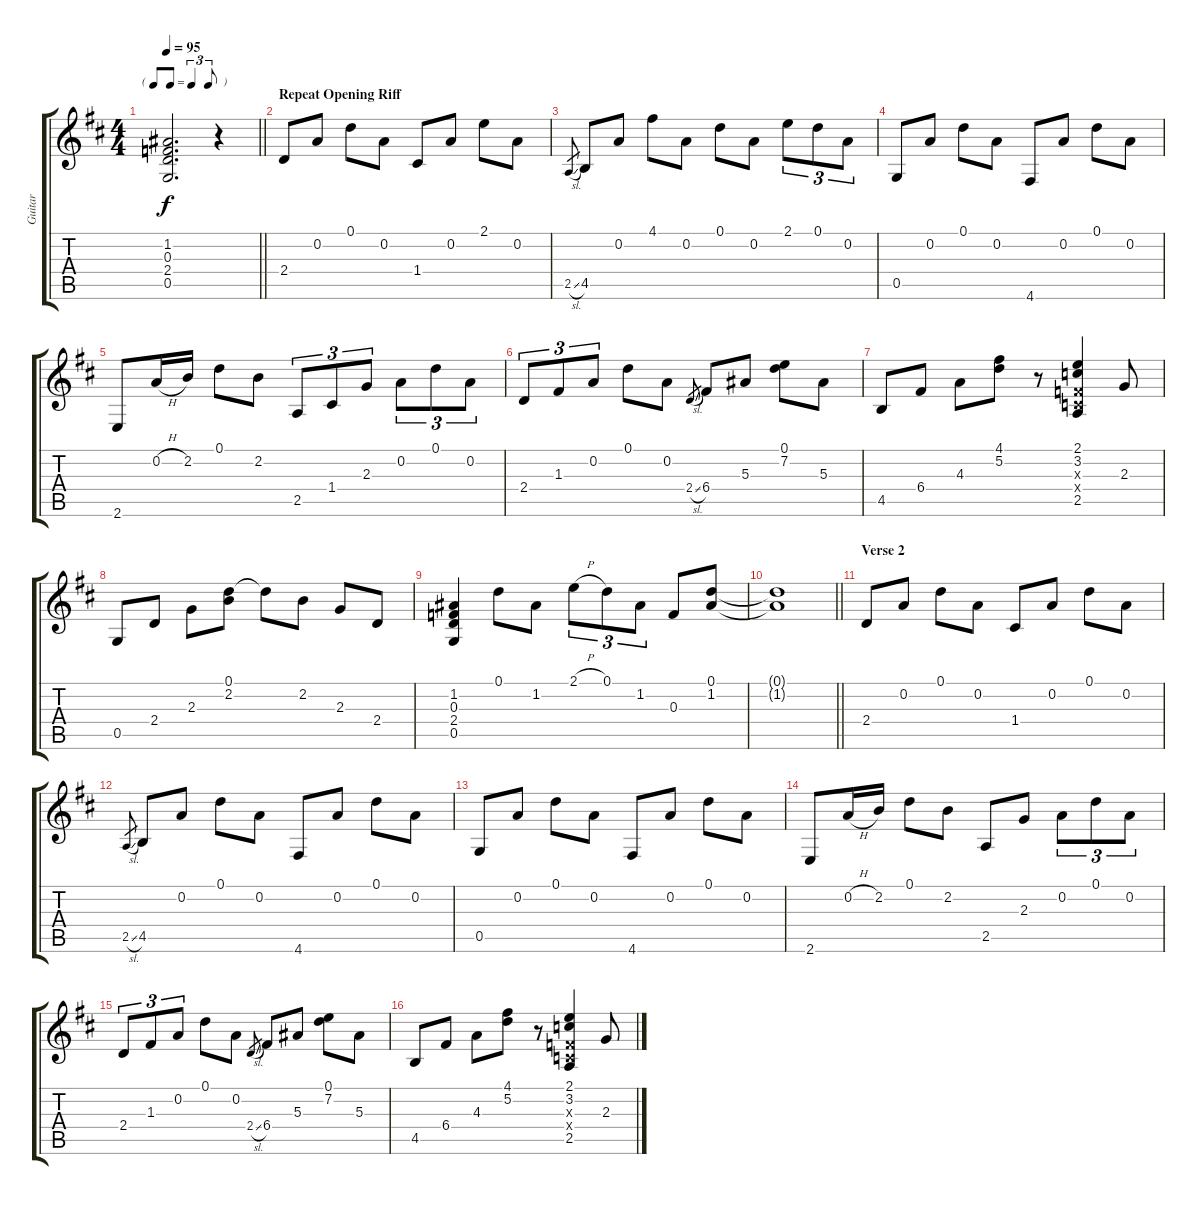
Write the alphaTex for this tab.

\track ("Guitar" "Guitar") {instrument acousticguitarsteel}
\staff {score tabs}
\tuning (D4 A3 F3 C3 G2 D2) {hide}
\ts (4 4)
\tf triplet8th
\tempo 95
\clef g2
\barLineRight lightlight
\ks d
(1.2 0.3 2.4 0.5).2{d dy f} r.4 |
\section ("" "Repeat Opening Riff")
2.4.8 0.2.8 0.1.8 0.2.8 1.4.8 0.2.8 2.1.8 0.2.8 |
2.5{sl}.8{gr} 4.5.8 0.2.8 4.1.8 0.2.8 0.1.8 0.2.8 2.1.8{tu (3 2)} 0.1.8{tu (3 2)} 0.2.8{tu (3 2)} |
0.5.8 0.2.8 0.1.8 0.2.8 4.6.8 0.2.8 0.1.8 0.2.8 |
2.6.8 0.2{h}.16 2.2.16 0.1.8 2.2.8 2.5.8{tu (3 2)} 1.4.8{tu (3 2)} 2.3.8{tu (3 2)} 0.2.8{tu (3 2)} 0.1.8{tu (3 2)} 0.2.8{tu (3 2)} |
2.4.8{tu (3 2)} 1.3.8{tu (3 2)} 0.2.8{tu (3 2)} 0.1.8 0.2.8 2.4{sl}.8{gr} 6.4.8 5.3.8 (0.1 7.2).8 5.3.8 |
4.5.8 6.4.8 4.3.8 (4.1 5.2).8 r.8 (2.1 3.2 0.3{x} 0.4{x} 2.5).4 2.3.8 |
0.5.8 2.4.8 2.3.8 (0.1 2.2).8 0.1{t}.8 2.2.8 2.3.8 2.4.8 |
(1.2 0.3 2.4 0.5).4 0.1.8 1.2.8 2.1{h}.8{tu (3 2)} 0.1.8{tu (3 2)} 1.2.8{tu (3 2)} 0.3.8 (0.1 1.2).8 |
\barLineRight lightlight
(0.1{t} 1.2{t}).1 |
\section ("" "Verse 2")
2.4.8 0.2.8 0.1.8 0.2.8 1.4.8 0.2.8 0.1.8 0.2.8 |
2.5{sl}.8{gr} 4.5.8 0.2.8 0.1.8 0.2.8 4.6.8 0.2.8 0.1.8 0.2.8 |
0.5.8 0.2.8 0.1.8 0.2.8 4.6.8 0.2.8 0.1.8 0.2.8 |
2.6.8 0.2{h}.16 2.2.16 0.1.8 2.2.8 2.5.8 2.3.8 0.2.8{tu (3 2)} 0.1.8{tu (3 2)} 0.2.8{tu (3 2)} |
2.4.8{tu (3 2)} 1.3.8{tu (3 2)} 0.2.8{tu (3 2)} 0.1.8 0.2.8 2.4{sl}.8{gr} 6.4.8 5.3.8 (0.1 7.2).8 5.3.8 |
4.5.8 6.4.8 4.3.8 (4.1 5.2).8 r.8 (2.1 3.2 0.3{x} 0.4{x} 2.5).4 2.3.8
